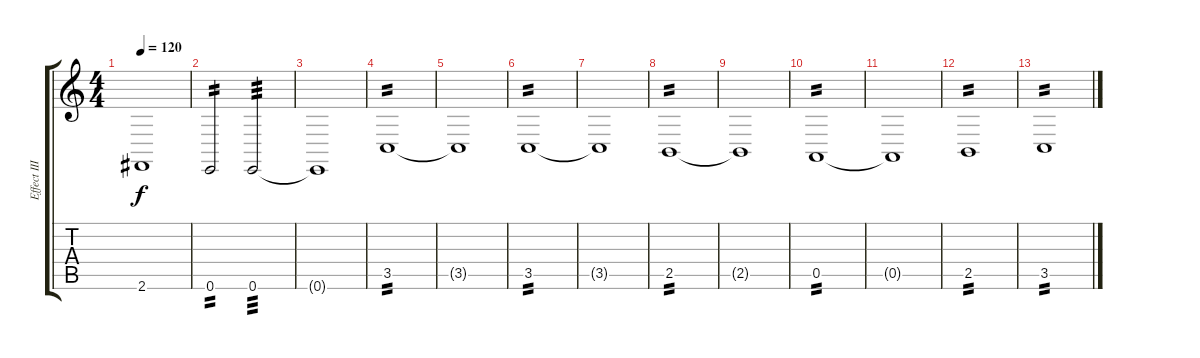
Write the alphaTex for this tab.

\track ("Effect III (Rain)" "Effect III") {instrument fx1rain}
\staff {score tabs}
\tuning (E4 B3 G3 D3 A2 E2) {hide}
\ts (4 4)
\tempo 120
\clef g2
\ks c
2.6{t}.1{dy f} |
0.6.2{tp 2} 0.6.2{tp 3} |
0.6{t}.1 |
3.5.1{tp 2} |
3.5{t}.1 |
3.5.1{tp 2} |
3.5{t}.1 |
2.5.1{tp 2} |
2.5{t}.1 |
0.5.1{tp 2} |
0.5{t}.1 |
2.5.1{tp 2} |
3.5.1{tp 2}
